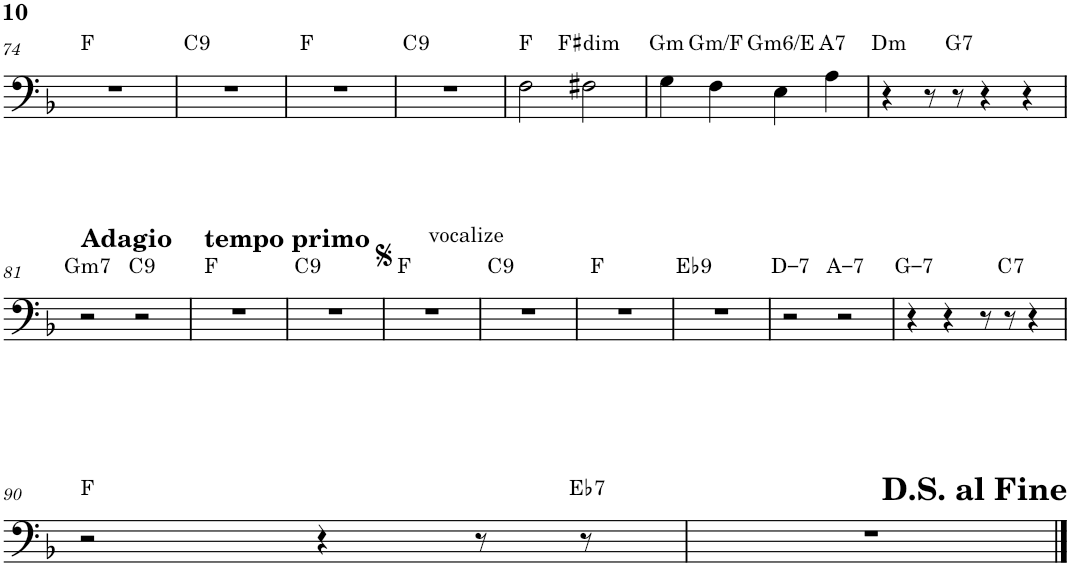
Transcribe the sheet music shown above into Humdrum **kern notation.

**kern	**harte
*part1	*part1
*staff1	*
*I"Acoustic Bass	*
*I'Bass	*
!!LO:PB:g=z
*clefF4	*
*Trd7c12	*
*k[b-]	*
*M4/4	*
=74	=74
1r	F:maj
=75	=75
!	!LO:H:kt=9
1r	C:9
=76	=76
1r	F:maj
=77	=77
!	!LO:H:kt=9
1r	C:9
=78	=78
2F\	F:maj
!	!LO:H:kt=dim
2F#X\	F#:dim
=79	=79
!	!LO:H:kt=m
4G\	G:min
!	!LO:H:kt=m
4F\	G:min/b7
!	!LO:H:kt=m6
4E\	G:min6/6
!	!LO:H:kt=7
4A\	A:7
=80	=80
!	!LO:H:kt=m
4r	D:min
8r	.
!	!LO:H:kt=7
8r	G:7
4r	.
4r	.
!!LO:LB:g=z
=81	=81
!LO:TX:a:B:t=Adagio	!LO:H:kt=m7
2r	G:min7
!	!LO:H:kt=9
2r	C:9
=82	=82
!LO:TX:a:B:t=tempo primo	!
1r	F:maj
=83	=83
!	!LO:H:kt=9
1r	C:9
=84	=84
!LO:TX:a:t=vocalize	!
1r	F:maj
=85	=85
!	!LO:H:kt=9
1r	C:9
=86	=86
1r	F:maj
=87	=87
!	!LO:H:kt=9
1r	Eb:9
=88	=88
!	!LO:H:kt=7
2r	D:min7
!	!LO:H:kt=7
2r	A:min7
=89	=89
!	!LO:H:kt=7
4r	G:min7
4r	.
8r	.
!	!LO:H:kt=7
8r	C:7
4r	.
!!LO:LB:g=z
=90	=90
2r	F:maj
4r	.
8r	.
!	!LO:H:kt=7
8r	Eb:7
=91	=91
1r	.
!LO:TX:a:t=<b><font size="15"/>D.S. al Fine</b>	!
==	==
*-	*-
